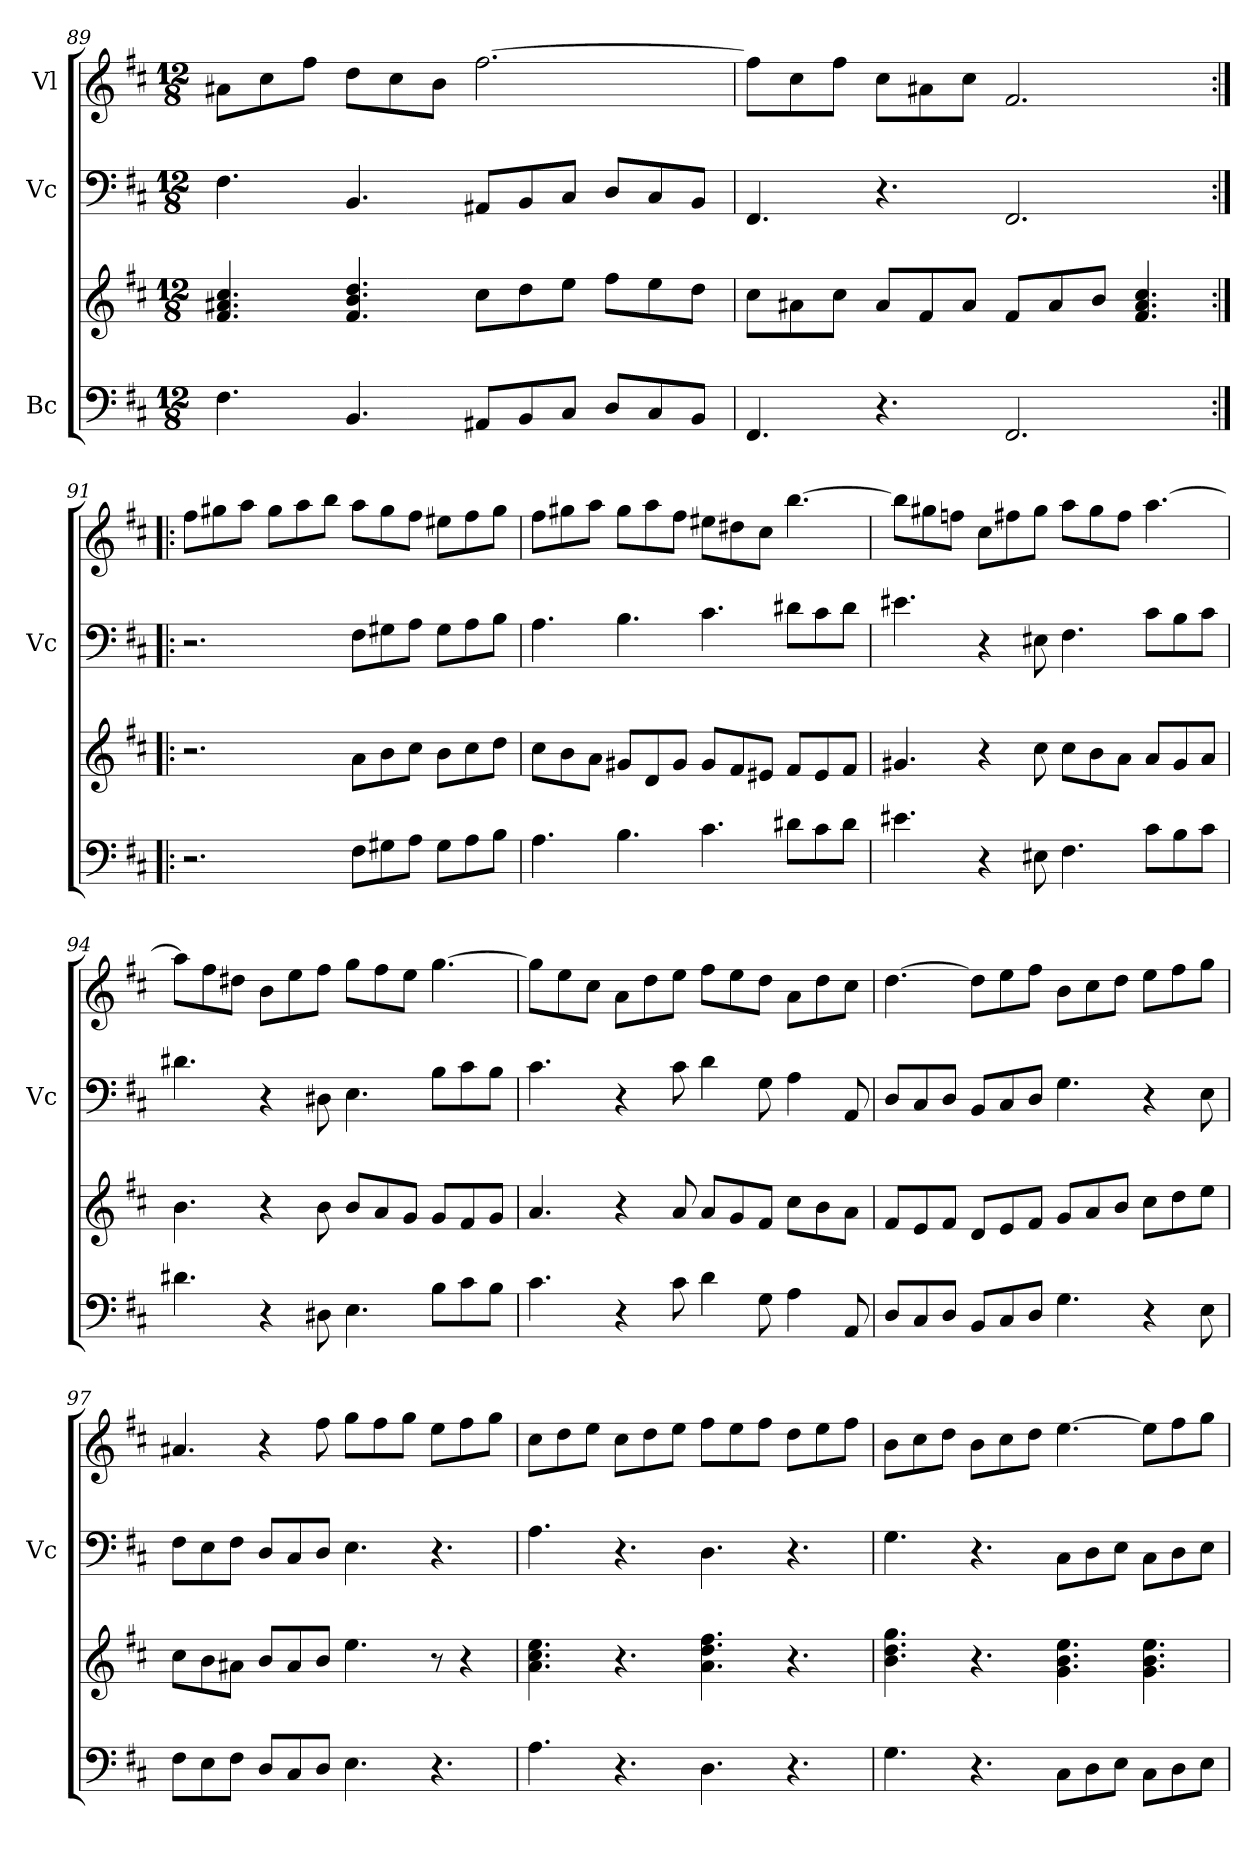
**kern	**kern	**kern	**kern
*part3	*part3	*part2	*part1
*staff4	*staff3	*staff2	*staff1
*I"Bc	*	*I"Vc	*I"Vl
*	*	*I'Vc	*
*clefF4	*clefG2	*clefF4	*clefG2
*k[f#c#]	*k[f#c#]	*k[f#c#]	*k[f#c#]
*M12/8	*M12/8	*M12/8	*M12/8
=89	=89	=89	=89
4.F#\	4.f#/ 4.a#X/ 4.cc#/	4.F#\	8a#X\L
.	.	.	8cc#\
.	.	.	8ff#\J
4.BB/	4.f#/ 4.b/ 4.dd/	4.BB/	8dd\L
.	.	.	8cc#\
.	.	.	8b\J
8AA#X/L	8cc#\L	8AA#X/L	[2.ff#\
8BB/	8dd\	8BB/	.
8C#/J	8ee\J	8C#/J	.
8D/L	8ff#\L	8D/L	.
8C#/	8ee\	8C#/	.
8BB/J	8dd\J	8BB/J	.
=90	=90	=90	=90
4.FF#/	8cc#\L	4.FF#/	8ff#\L]
.	8a#X\	.	8cc#\
.	8cc#\J	.	8ff#\J
4.r	8a#/L	4.r	8cc#\L
.	8f#/	.	8a#X\
.	8a#/J	.	8cc#\J
2.FF#/	8f#/L	2.FF#/	2.f#/
.	8a#/	.	.
.	8b/J	.	.
.	4.f#/ 4.a#/ 4.cc#/	.	.
!!LO:LB:g=z
=91:|!|:	=91:|!|:	=91:|!|:	=91:|!|:
2.r	2.r	2.r	8ff#\L
.	.	.	8gg#X\
.	.	.	8aa\J
.	.	.	8gg#\L
.	.	.	8aa\
.	.	.	8bb\J
8F#\L	8a\L	8F#\L	8aa\L
8G#X\	8b\	8G#X\	8gg#\
8A\J	8cc#\J	8A\J	8ff#\J
8G#\L	8b\L	8G#\L	8ee#X\L
8A\	8cc#\	8A\	8ff#\
8B\J	8dd\J	8B\J	8gg#\J
=92	=92	=92	=92
4.A\	8cc#\L	4.A\	8ff#\L
.	8b\	.	8gg#X\
.	8a\J	.	8aa\J
4.B\	8g#X/L	4.B\	8gg#\L
.	8d/	.	8aa\
.	8g#/J	.	8ff#\J
4.c#\	8g#/L	4.c#\	8ee#X\L
.	8f#/	.	8dd#X\
.	8e#X/J	.	8cc#\J
8d#X\L	8f#/L	8d#X\L	[4.bb\
8c#\	8e#/	8c#\	.
8d#\J	8f#/J	8d#\J	.
=93	=93	=93	=93
4.e#X\	4.g#X/	4.e#X\	8bb\L]
.	.	.	8gg#X\
.	.	.	8ffn\J
4r	4r	4r	8cc#\L
.	.	.	8ff#X\
8E#X\	8cc#\	8E#X\	8gg#\J
4.F#\	8cc#\L	4.F#\	8aa\L
.	8b\	.	8gg#\
.	8a\J	.	8ff#\J
8c#\L	8a/L	8c#\L	[4.aa\
8B\	8g#/	8B\	.
8c#\J	8a/J	8c#\J	.
!!LO:LB:g=z
=94	=94	=94	=94
4.d#X\	4.b\	4.d#X\	8aa\L]
.	.	.	8ff#\
.	.	.	8dd#X\J
4r	4r	4r	8b\L
.	.	.	8ee\
8D#X\	8b\	8D#X\	8ff#\J
4.E\	8b/L	4.E\	8gg\L
.	8a/	.	8ff#\
.	8g/J	.	8ee\J
8B\L	8g/L	8B\L	[4.gg\
8c#\	8f#/	8c#\	.
8B\J	8g/J	8B\J	.
=95	=95	=95	=95
4.c#\	4.a/	4.c#\	8gg\L]
.	.	.	8ee\
.	.	.	8cc#\J
4r	4r	4r	8a\L
.	.	.	8dd\
8c#\	8a/	8c#\	8ee\J
4d\	8a/L	4d\	8ff#\L
.	8g/	.	8ee\
8G\	8f#/J	8G\	8dd\J
4A\	8cc#\L	4A\	8a\L
.	8b\	.	8dd\
8AA/	8a\J	8AA/	8cc#\J
=96	=96	=96	=96
8D/L	8f#/L	8D/L	[4.dd\
8C#/	8e/	8C#/	.
8D/J	8f#/J	8D/J	.
8BB/L	8d/L	8BB/L	8dd\L]
8C#/	8e/	8C#/	8ee\
8D/J	8f#/J	8D/J	8ff#\J
4.G\	8g/L	4.G\	8b\L
.	8a/	.	8cc#\
.	8b/J	.	8dd\J
4r	8cc#\L	4r	8ee\L
.	8dd\	.	8ff#\
8E\	8ee\J	8E\	8gg\J
!!LO:PB:g=z
=97	=97	=97	=97
8F#\L	8cc#\L	8F#\L	4.a#X/
8E\	8b\	8E\	.
8F#\J	8a#X\J	8F#\J	.
8D/L	8b/L	8D/L	4r
8C#/	8a#/	8C#/	.
8D/J	8b/J	8D/J	8ff#\
4.E\	4.ee\	4.E\	8gg\L
.	.	.	8ff#\
.	.	.	8gg\J
4.r	8r	4.r	8ee\L
.	4r	.	8ff#\
.	.	.	8gg\J
=98	=98	=98	=98
4.A\	4.a\ 4.cc#\ 4.ee\	4.A\	8cc#\L
.	.	.	8dd\
.	.	.	8ee\J
4.r	4.r	4.r	8cc#\L
.	.	.	8dd\
.	.	.	8ee\J
4.D\	4.a\ 4.dd\ 4.ff#\	4.D\	8ff#\L
.	.	.	8ee\
.	.	.	8ff#\J
4.r	4.r	4.r	8dd\L
.	.	.	8ee\
.	.	.	8ff#\J
=99	=99	=99	=99
4.G\	4.b\ 4.dd\ 4.gg\	4.G\	8b\L
.	.	.	8cc#\
.	.	.	8dd\J
4.r	4.r	4.r	8b\L
.	.	.	8cc#\
.	.	.	8dd\J
8C#\L	4.g\ 4.b\ 4.ee\	8C#\L	[4.ee\
8D\	.	8D\	.
8E\J	.	8E\J	.
8C#\L	4.g\ 4.b\ 4.ee\	8C#\L	8ee\L]
8D\	.	8D\	8ff#\
8E\J	.	8E\J	8gg\J
=	=	=	=
*-	*-	*-	*-
